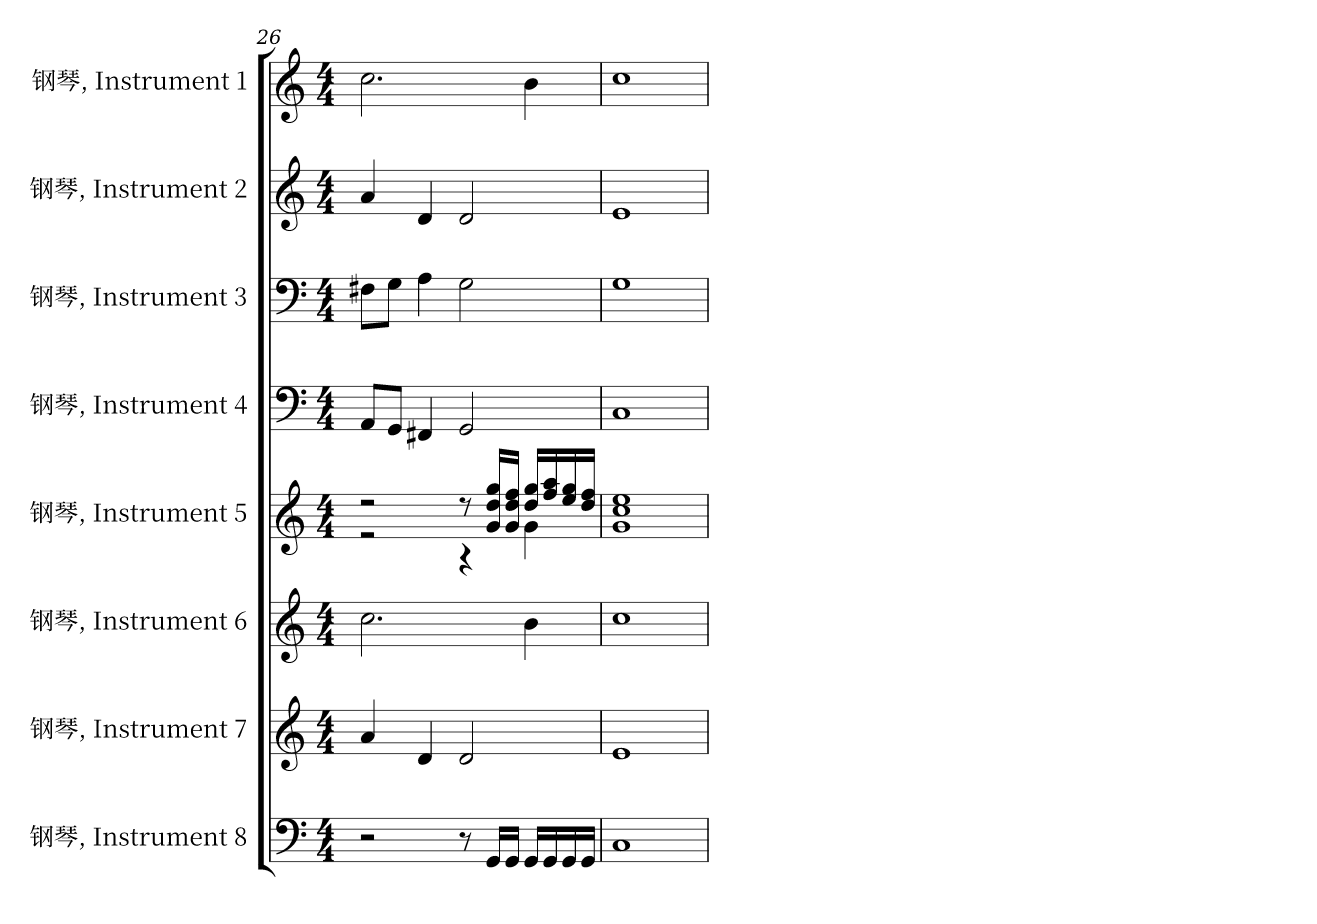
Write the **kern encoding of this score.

**kern	**kern	**kern	**kern	**kern	**kern	**kern	**kern
*part8	*part7	*part6	*part5	*part4	*part3	*part2	*part1
*staff8	*staff7	*staff6	*staff5	*staff4	*staff3	*staff2	*staff1
*I"钢琴, Instrument 8	*I"钢琴, Instrument 7	*I"钢琴, Instrument 6	*I"钢琴, Instrument 5	*I"钢琴, Instrument 4	*I"钢琴, Instrument 3	*I"钢琴, Instrument 2	*I"钢琴, Instrument 1
!!LO:PB:g=z
*clefF4	*clefG2	*clefG2	*clefG2	*clefF4	*clefF4	*clefG2	*clefG2
*k[]	*k[]	*k[]	*k[]	*k[]	*k[]	*k[]	*k[]
*M4/4	*M4/4	*M4/4	*M4/4	*M4/4	*M4/4	*M4/4	*M4/4
=26	=26	=26	=26	=26	=26	=26	=26
*	*	*	*^	*	*	*	*
2r	4a/	2.cc\	2r	2r	8AA/L	8F#X\L	4a/	2.cc\
.	.	.	.	.	8GG/J	8G\J	.	.
.	4d/	.	.	.	4FF#X/	4A\	4d/	.
8r	2d/	.	8r	4r	2GG/	2G\	2d/	.
16GG/LL	.	.	16g/ 16dd/ 16gg/LL	.	.	.	.	.
16GG/JJ	.	.	16g/ 16dd/ 16ff/JJ	.	.	.	.	.
16GG/LL	.	4b\	16dd/ 16gg/LL	4g\	.	.	.	4b\
16GG/	.	.	16ff/ 16aa/	.	.	.	.	.
16GG/	.	.	16ee/ 16gg/	.	.	.	.	.
16GG/JJ	.	.	16dd/ 16ff/JJ	.	.	.	.	.
*	*	*	*v	*v	*	*	*	*
=27	=27	=27	=27	=27	=27	=27	=27
1C	1e	1cc	1g 1cc 1ee	1C	1G	1e	1cc
=	=	=	=	=	=	=	=
*-	*-	*-	*-	*-	*-	*-	*-
